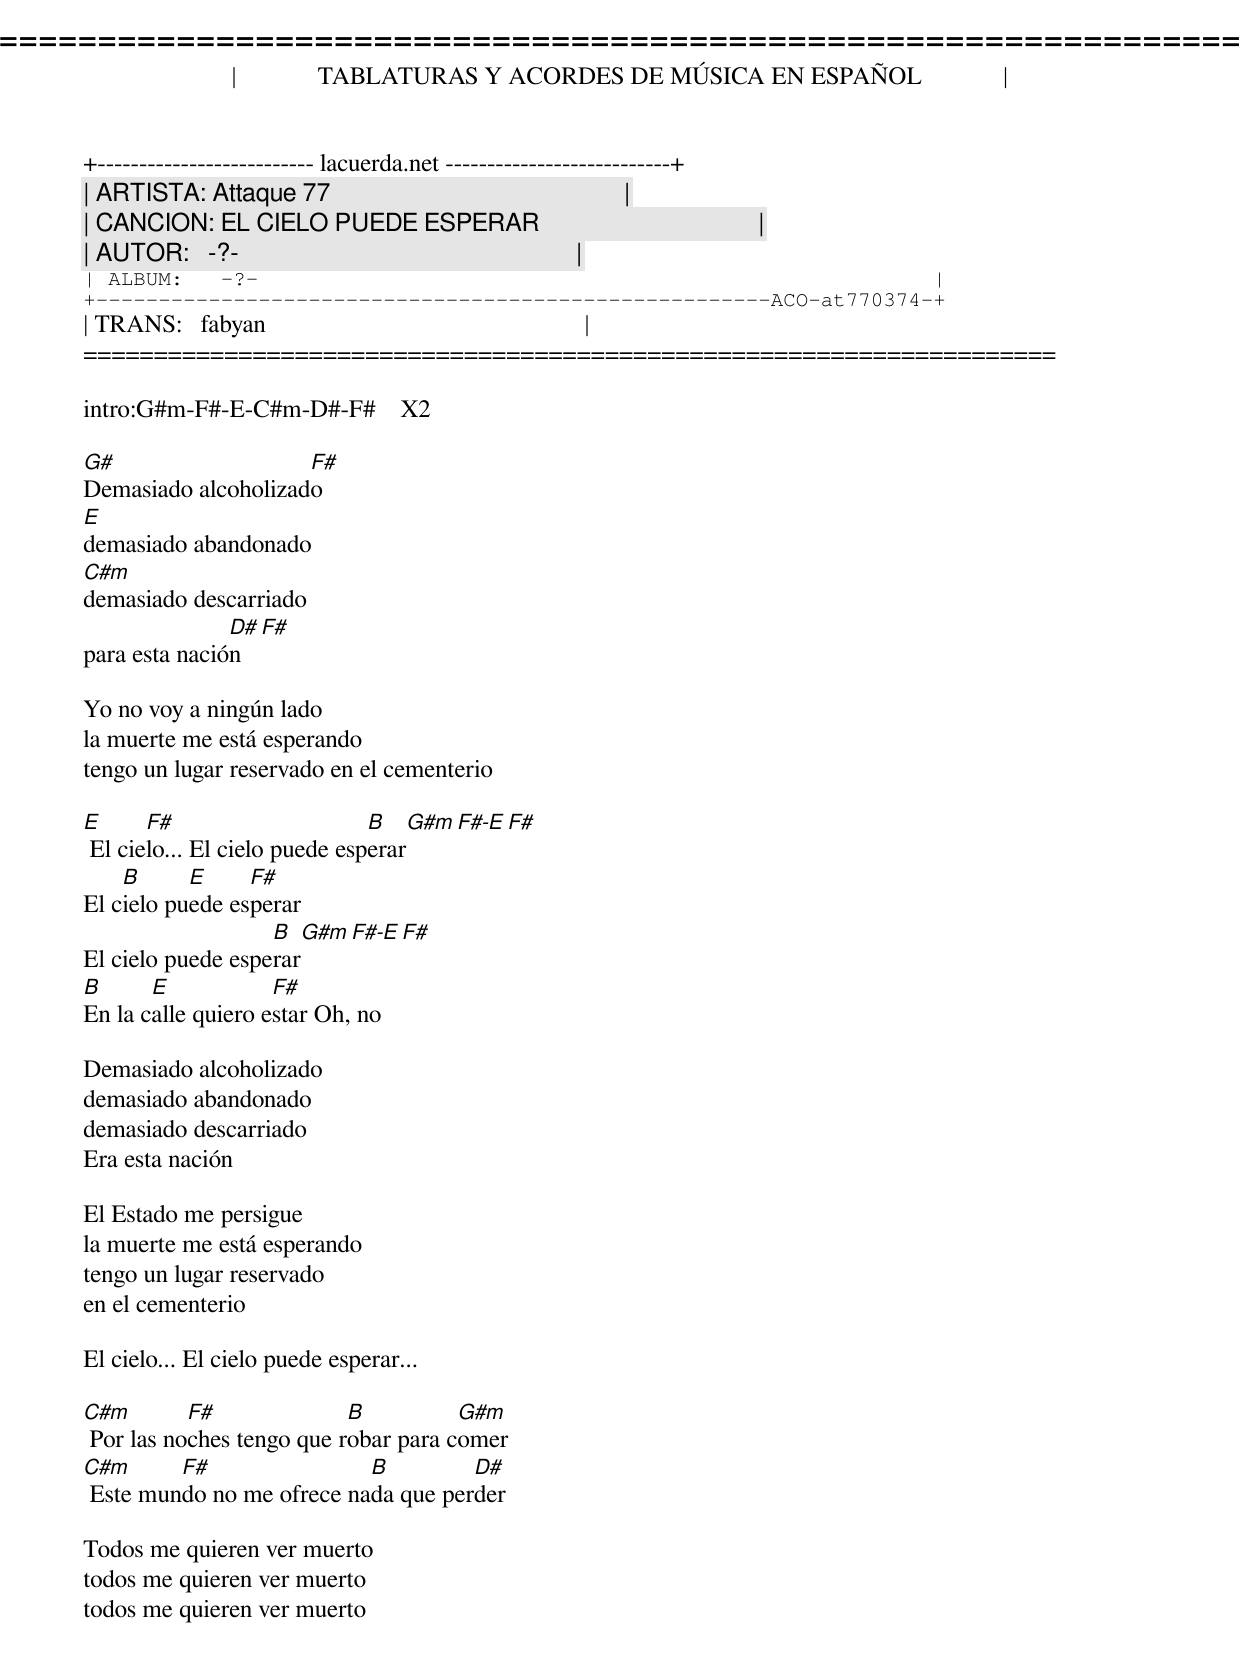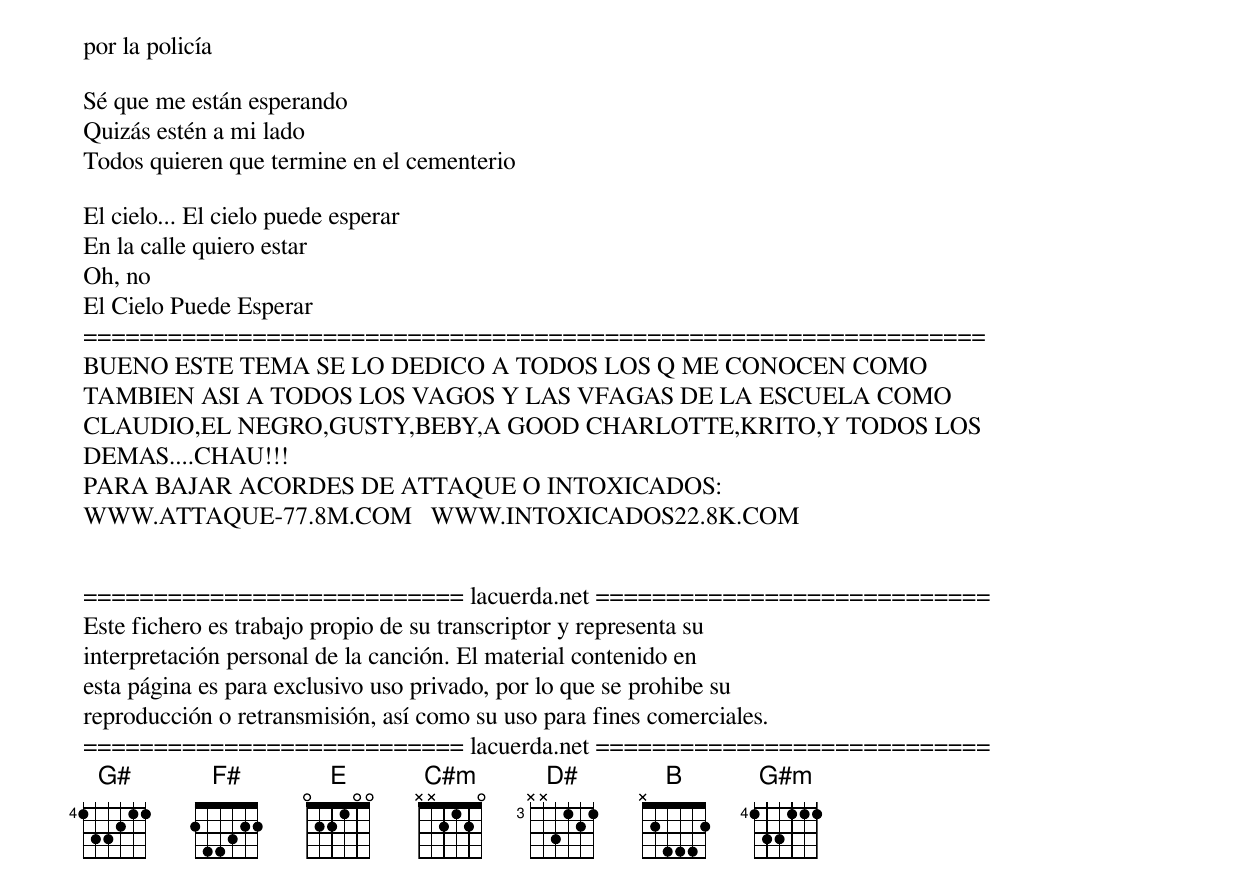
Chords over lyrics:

=====================================================================
|             TABLATURAS Y ACORDES DE MÚSICA EN ESPAÑOL             |
+-------------------------- lacuerda.net ---------------------------+
| ARTISTA: Attaque 77                                               |
| CANCION: EL CIELO PUEDE ESPERAR                                   |
| AUTOR:   -?-                                                      |
| ALBUM:   -?-                                                      |
+------------------------------------------------------ACO-at770374-+
| TRANS:   fabyan                                                   |
=====================================================================

intro:G#m-F#-E-C#m-D#-F#    X2

G#                   F#
Demasiado alcoholizado
E
demasiado abandonado
C#m
demasiado descarriado
               D#  F#
para esta nación

Yo no voy a ningún lado
la muerte me está esperando
tengo un lugar reservado en el cementerio

E      F#                      B     G#m  F#-E  F#
 El cielo... El cielo puede esperar
    B      E     F#
El cielo puede esperar
                   B     G#m  F#-E  F#
El cielo puede esperar
B      E            F#
En la calle quiero estar Oh, no

Demasiado alcoholizado
demasiado abandonado
demasiado descarriado
Era esta nación

El Estado me persigue
la muerte me está esperando
tengo un lugar reservado
en el cementerio

El cielo... El cielo puede esperar...

C#m        F#              B          G#m
 Por las noches tengo que robar para comer
C#m      F#                B         D#
 Este mundo no me ofrece nada que perder

Todos me quieren ver muerto
todos me quieren ver muerto
todos me quieren ver muerto
por la policía

Sé que me están esperando
Quizás estén a mi lado
Todos quieren que termine en el cementerio

El cielo... El cielo puede esperar
En la calle quiero estar
Oh, no
El Cielo Puede Esperar
================================================================
BUENO ESTE TEMA SE LO DEDICO A TODOS LOS Q ME CONOCEN COMO
TAMBIEN ASI A TODOS LOS VAGOS Y LAS VFAGAS DE LA ESCUELA COMO
CLAUDIO,EL NEGRO,GUSTY,BEBY,A GOOD CHARLOTTE,KRITO,Y TODOS LOS
DEMAS....CHAU!!!
PARA BAJAR ACORDES DE ATTAQUE O INTOXICADOS:
WWW.ATTAQUE-77.8M.COM   WWW.INTOXICADOS22.8K.COM


=========================== lacuerda.net ============================
Este fichero es trabajo propio de su transcriptor y representa su
interpretación personal de la canción. El material contenido en
esta página es para exclusivo uso privado, por lo que se prohibe su
reproducción o retransmisión, así como su uso para fines comerciales.
=========================== lacuerda.net ============================
